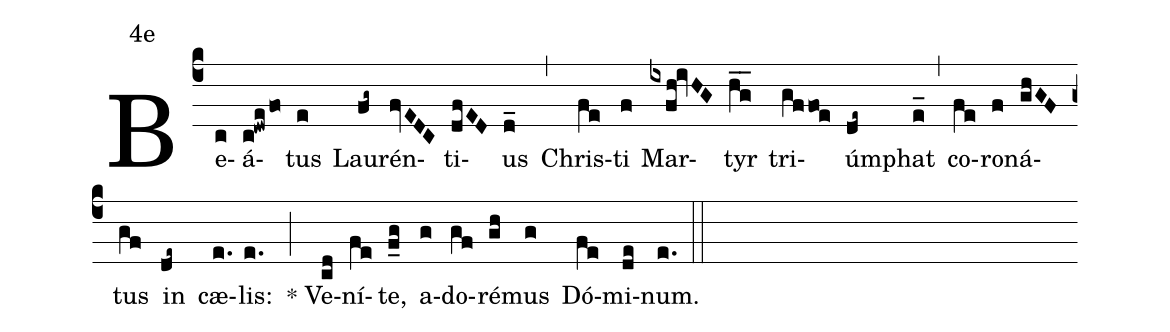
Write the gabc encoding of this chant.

mode:4e;
%%
(c4) Be(c)á(c@dwe/fo)tus(e) Lau(fg~)rén(fvEDC)ti(dfED)us(d_) (,)Chris(fe)ti(f) Mar(ixfh@ivHG)tyr(h_g_) tri(gffoe)úm(de~)phat(e_) (,) co(fe)ro(f)ná(ghGF)tus(gf) in(de~) cæ(e.)lis:(e.) (;)<sp>*</sp> Ve(cd)ní(fe)te,(f_g) a(g)do(gf)ré(gh)mus(g) Dó(fe)mi(de)num.(e.) (::)
